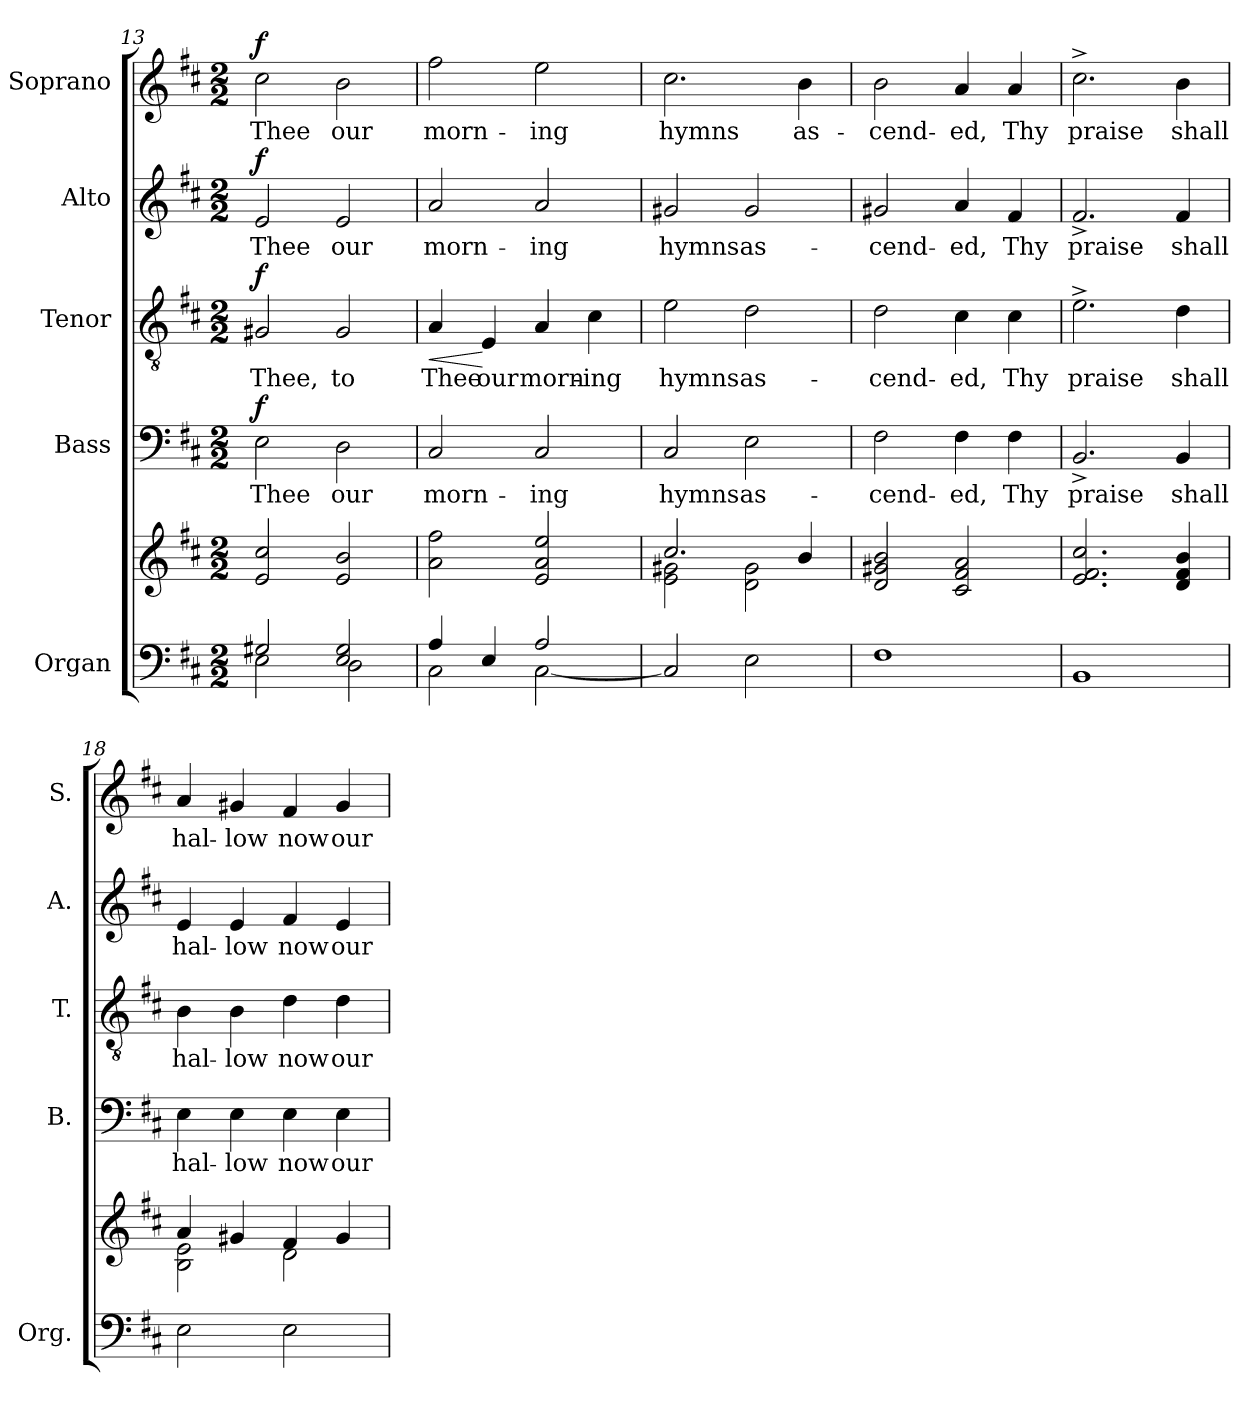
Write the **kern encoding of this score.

**kern	**kern	**kern	**text	**dynam	**kern	**text	**dynam	**kern	**text	**dynam	**kern	**text	**dynam
*part5	*part5	*part4	*part4	*part4	*part3	*part3	*part3	*part2	*part2	*part2	*part1	*part1	*part1
*staff6	*staff5	*staff4	*staff4	*staff4	*staff3	*staff3	*staff3	*staff2	*staff2	*staff2	*staff1	*staff1	*staff1
*I"Organ	*	*I"Bass	*	*	*I"Tenor	*	*	*I"Alto	*	*	*I"Soprano	*	*
*I'Org.	*	*I'B.	*	*	*I'T.	*	*	*I'A.	*	*	*I'S.	*	*
*clefF4	*clefG2	*clefF4	*	*	*clefGv2	*	*	*clefG2	*	*	*clefG2	*	*
*	*	*	*	*	*ITrd7c12	*	*	*	*	*	*	*	*
*k[f#c#]	*k[f#c#]	*k[f#c#]	*	*	*k[f#c#]	*	*	*k[f#c#]	*	*	*k[f#c#]	*	*
*D:	*D:	*D:	*	*	*D:	*	*	*D:	*	*	*D:	*	*
*M2/2	*M2/2	*M2/2	*	*	*M2/2	*	*	*M2/2	*	*	*M2/2	*	*
=13	=13	=13	=13	=13	=13	=13	=13	=13	=13	=13	=13	=13	=13
*^	*	*	*	*	*	*	*	*	*	*	*	*	*
!	!	!	!	!LO:LY:b:color=#000000	!	!	!	!	!	!	!	!	!	!
!	!	!	!	!	!	!	!LO:LY:b:color=#000000	!	!	!	!	!	!	!
!	!	!	!	!	!	!	!	!	!	!LO:LY:b:color=#000000	!	!	!	!
!	!	!	!	!	!	!	!	!	!	!	!	!	!LO:LY:b:color=#000000	!
2G#Xi/	2Ei\	2ei/ 2cc#i	2Ei\	Thee	f	2GG#Xi/	Thee,	f	2ei/	Thee	f	2cc#i\	Thee	f
!	!	!	!	!LO:LY:b:color=#000000	!	!	!	!	!	!	!	!	!	!
!	!	!	!	!	!	!	!LO:LY:b:color=#000000	!	!	!	!	!	!	!
!	!	!	!	!	!	!	!	!	!	!LO:LY:b:color=#000000	!	!	!	!
!	!	!	!	!	!	!	!	!	!	!	!	!	!LO:LY:b:color=#000000	!
2Ei/ 2G#i	2Di\	2ei/ 2bi	2Di\	our	.	2GG#i/	to	.	2ei/	our	.	2bi\	our	.
=14	=14	=14	=14	=14	=14	=14	=14	=14	=14	=14	=14	=14	=14	=14
!	!	!	!	!LO:LY:b:color=#000000	!	!	!	!	!	!	!	!	!	!
!	!	!	!	!	!	!	!LO:LY:b:color=#000000	!LO:HP:b	!	!	!	!	!	!
!	!	!	!	!	!	!	!	!	!	!LO:LY:b:color=#000000	!	!	!	!
!	!	!	!	!	!	!	!	!	!	!	!	!	!LO:LY:b:color=#000000	!
4Ai/	2C#i\	2ai\ 2ff#i	2C#i/	morn-	.	4AAi/	Thee	<	2ai/	morn-	.	2ff#i\	morn-	.
!	!	!	!	!	!	!	!LO:LY:b:color=#000000	!	!	!	!	!	!	!
4Ei/	.	.	.	.	.	4EEi/	our	[	.	.	.	.	.	.
!	!	!	!	!LO:LY:b:color=#000000	!	!	!	!	!	!	!	!	!	!
!	!	!	!	!	!	!	!LO:LY:b:color=#000000	!	!	!	!	!	!	!
!	!	!	!	!	!	!	!	!	!	!LO:LY:b:color=#000000	!	!	!	!
!	!	!	!	!	!	!	!	!	!	!	!	!	!LO:LY:b:color=#000000	!
2Ai/	[2C#i\	2ei/ 2ai 2eei	2C#i/	-ing	.	4AAi/	morn-	.	2ai/	-ing	.	2eei\	-ing	.
!	!	!	!	!	!	!	!LO:LY:b:color=#000000	!	!	!	!	!	!	!
.	.	.	.	.	.	4C#i\	-ing	.	.	.	.	.	.	.
*v	*v	*	*	*	*	*	*	*	*	*	*	*	*	*
!!LO:PB:g=z
=15	=15	=15	=15	=15	=15	=15	=15	=15	=15	=15	=15	=15	=15
*	*^	*	*	*	*	*	*	*	*	*	*	*	*
!	!	!	!	!LO:LY:b:color=#000000	!	!	!	!	!	!	!	!	!	!
!	!	!	!	!	!	!	!LO:LY:b:color=#000000	!	!	!	!	!	!	!
!	!	!	!	!	!	!	!	!	!	!LO:LY:b:color=#000000	!	!	!	!
!	!	!	!	!	!	!	!	!	!	!	!	!	!LO:LY:b:color=#000000	!
2C#i/]	2.cc#i/	2ei\ 2g#Xi	2C#i/	hymns	.	2Ei\	hymns	.	2g#Xi/	hymns	.	2.cc#i\	hymns	.
!	!	!	!	!LO:LY:b:color=#000000	!	!	!	!	!	!	!	!	!	!
!	!	!	!	!	!	!	!LO:LY:b:color=#000000	!	!	!	!	!	!	!
!	!	!	!	!	!	!	!	!	!	!LO:LY:b:color=#000000	!	!	!	!
2Ei\	.	2di\ 2g#i	2Ei\	as-	.	2Di\	as-	.	2g#i/	as-	.	.	.	.
!	!	!	!	!	!	!	!	!	!	!	!	!	!LO:LY:b:color=#000000	!
.	4bi/	.	.	.	.	.	.	.	.	.	.	4bi\	as-	.
*	*v	*v	*	*	*	*	*	*	*	*	*	*	*	*
=16	=16	=16	=16	=16	=16	=16	=16	=16	=16	=16	=16	=16	=16
!	!	!	!LO:LY:b:color=#000000	!	!	!	!	!	!	!	!	!	!
!	!	!	!	!	!	!LO:LY:b:color=#000000	!	!	!	!	!	!	!
!	!	!	!	!	!	!	!	!	!LO:LY:b:color=#000000	!	!	!	!
!	!	!	!	!	!	!	!	!	!	!	!	!LO:LY:b:color=#000000	!
1F#i	2di/ 2g#Xi 2bi	2F#i\	-cend-	.	2Di\	-cend-	.	2g#Xi/	-cend-	.	2bi\	-cend-	.
!	!	!	!LO:LY:b:color=#000000	!	!	!	!	!	!	!	!	!	!
!	!	!	!	!	!	!LO:LY:b:color=#000000	!	!	!	!	!	!	!
!	!	!	!	!	!	!	!	!	!LO:LY:b:color=#000000	!	!	!	!
!	!	!	!	!	!	!	!	!	!	!	!	!LO:LY:b:color=#000000	!
.	2c#i/ 2f#i 2ai	4F#i\	-ed,	.	4C#i\	-ed,	.	4ai/	-ed,	.	4ai/	-ed,	.
!	!	!	!LO:LY:b:color=#000000	!	!	!	!	!	!	!	!	!	!
!	!	!	!	!	!	!LO:LY:b:color=#000000	!	!	!	!	!	!	!
!	!	!	!	!	!	!	!	!	!LO:LY:b:color=#000000	!	!	!	!
!	!	!	!	!	!	!	!	!	!	!	!	!LO:LY:b:color=#000000	!
.	.	4F#i\	Thy	.	4C#i\	Thy	.	4f#i/	Thy	.	4ai/	Thy	.
=17	=17	=17	=17	=17	=17	=17	=17	=17	=17	=17	=17	=17	=17
!	!	!	!LO:LY:b:color=#000000	!	!	!	!	!	!	!	!	!	!
!	!	!	!	!	!	!LO:LY:b:color=#000000	!	!	!	!	!	!	!
!	!	!	!	!	!	!	!	!	!LO:LY:b:color=#000000	!	!	!	!
!	!	!	!	!	!	!	!	!	!	!	!	!LO:LY:b:color=#000000	!
1BBi	2.ei/ 2.f#i 2.cc#i	2.BB^i/	praise	.	2.E^i\	praise	.	2.f#^i/	praise	.	2.cc#^i\	praise	.
!	!	!	!LO:LY:b:color=#000000	!	!	!	!	!	!	!	!	!	!
!	!	!	!	!	!	!LO:LY:b:color=#000000	!	!	!	!	!	!	!
!	!	!	!	!	!	!	!	!	!LO:LY:b:color=#000000	!	!	!	!
!	!	!	!	!	!	!	!	!	!	!	!	!LO:LY:b:color=#000000	!
.	4di/ 4f#i 4bi	4BBi/	shall	.	4Di\	shall	.	4f#i/	shall	.	4bi\	shall	.
=18	=18	=18	=18	=18	=18	=18	=18	=18	=18	=18	=18	=18	=18
*	*^	*	*	*	*	*	*	*	*	*	*	*	*
!	!	!	!	!LO:LY:b:color=#000000	!	!	!	!	!	!	!	!	!	!
!	!	!	!	!	!	!	!LO:LY:b:color=#000000	!	!	!	!	!	!	!
!	!	!	!	!	!	!	!	!	!	!LO:LY:b:color=#000000	!	!	!	!
!	!	!	!	!	!	!	!	!	!	!	!	!	!LO:LY:b:color=#000000	!
2Ei\	4ai/	2Bi\ 2ei	4Ei\	hal-	.	4BBi\	hal-	.	4ei/	hal-	.	4ai/	hal-	.
!	!	!	!	!LO:LY:b:color=#000000	!	!	!	!	!	!	!	!	!	!
!	!	!	!	!	!	!	!LO:LY:b:color=#000000	!	!	!	!	!	!	!
!	!	!	!	!	!	!	!	!	!	!LO:LY:b:color=#000000	!	!	!	!
!	!	!	!	!	!	!	!	!	!	!	!	!	!LO:LY:b:color=#000000	!
.	4g#Xi/	.	4Ei\	-low	.	4BBi\	-low	.	4ei/	-low	.	4g#Xi/	-low	.
!	!	!	!	!LO:LY:b:color=#000000	!	!	!	!	!	!	!	!	!	!
!	!	!	!	!	!	!	!LO:LY:b:color=#000000	!	!	!	!	!	!	!
!	!	!	!	!	!	!	!	!	!	!LO:LY:b:color=#000000	!	!	!	!
!	!	!	!	!	!	!	!	!	!	!	!	!	!LO:LY:b:color=#000000	!
2Ei\	4f#i/	2di\	4Ei\	now	.	4Di\	now	.	4f#i/	now	.	4f#i/	now	.
!	!	!	!	!LO:LY:b:color=#000000	!	!	!	!	!	!	!	!	!	!
!	!	!	!	!	!	!	!LO:LY:b:color=#000000	!	!	!	!	!	!	!
!	!	!	!	!	!	!	!	!	!	!LO:LY:b:color=#000000	!	!	!	!
!	!	!	!	!	!	!	!	!	!	!	!	!	!LO:LY:b:color=#000000	!
.	4g#i/	.	4Ei\	our	.	4Di\	our	.	4ei/	our	.	4g#i/	our	.
*	*v	*v	*	*	*	*	*	*	*	*	*	*	*	*
=	=	=	=	=	=	=	=	=	=	=	=	=	=
*-	*-	*-	*-	*-	*-	*-	*-	*-	*-	*-	*-	*-	*-
